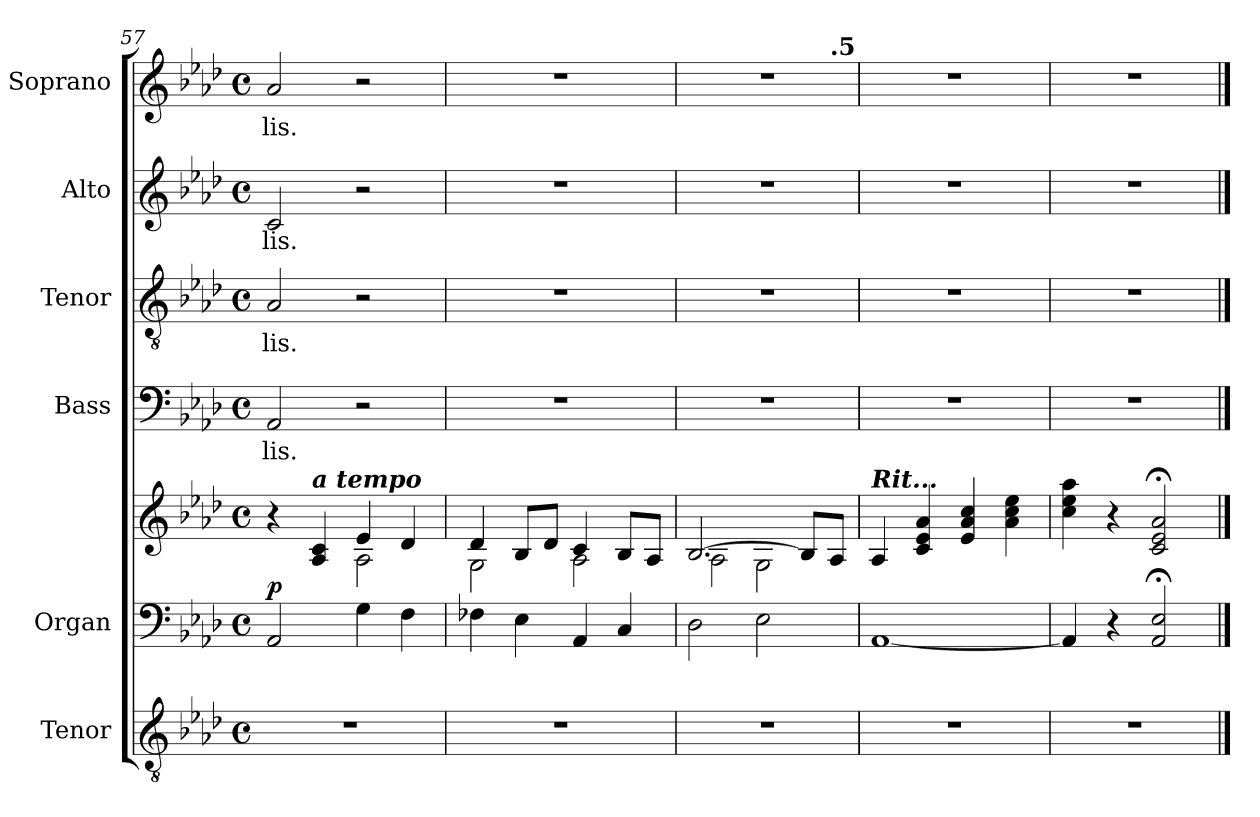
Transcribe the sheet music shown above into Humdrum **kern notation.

**kern	**kern	**kern	**dynam	**kern	**text	**kern	**text	**kern	**text	**kern	**text
*part6	*part5	*part5	*part5	*part4	*part4	*part3	*part3	*part2	*part2	*part1	*part1
*staff7	*staff6	*staff5	*staff5/6	*staff4	*staff4	*staff3	*staff3	*staff2	*staff2	*staff1	*staff1
*I"Tenor	*I"Organ	*	*	*I"Bass	*	*I"Tenor	*	*I"Alto	*	*I"Soprano	*
*I'Ten.	*I'Org.	*	*	*I'B.	*	*I'T.	*	*I'A.	*	*I'S.	*
!!LO:LB:g=z
*clefGv2	*clefF4	*clefG2	*	*clefF4	*	*clefGv2	*	*clefG2	*	*clefG2	*
*k[b-e-a-d-]	*k[b-e-a-d-]	*k[b-e-a-d-]	*	*k[b-e-a-d-]	*	*k[b-e-a-d-]	*	*k[b-e-a-d-]	*	*k[b-e-a-d-]	*
*M4/4	*M4/4	*M4/4	*	*M4/4	*	*M4/4	*	*M4/4	*	*M4/4	*
*met(c)	*met(c)	*met(c)	*	*met(c)	*	*met(c)	*	*met(c)	*	*met(c)	*
*MM55	*MM55	*MM55	*	*MM55	*	*MM55	*	*MM55	*	*MM55	*
=57	=57	=57	=57	=57	=57	=57	=57	=57	=57	=57	=57
*	*	*^	*	*	*	*	*	*	*	*	*
!	!	!	!	!LO:DY:a=2	!	!LO:LY:b	!	!LO:LY:b	!	!LO:LY:b	!	!LO:LY:b
*	*	*	*	*	*	*	*	*	*	*	*^	*
1r	2AA-/	4r	2ryy	p	2AA-!/	-lis.	2A-!/	-lis.	2c!/	-lis.	2a-!/	4ryy	-lis.
*	*	*	*	*	*	*	*	*	*	*	*MM70	*	*
!	!	!LO:TX:a:Bi:t=a tempo	!	!	!	!	!	!	!	!	!	!	!
.	.	4A-/ 4c/	.	.	.	.	.	.	.	.	.	2.ryy	.
.	4G\	4e-/	2A-\	.	2r	.	2r	.	2r	.	2r	.	.
.	4F\	4d-/	.	.	.	.	.	.	.	.	.	.	.
*	*	*	*	*	*	*	*	*	*	*	*v	*v	*
=58	=58	=58	=58	=58	=58	=58	=58	=58	=58	=58	=58	=58
1r	4F-X\	4d-/	2G\	.	1r	.	1r	.	1r	.	1r	.
.	4E-\	8B-/L	.	.	.	.	.	.	.	.	.	.
.	.	8d-/J	.	.	.	.	.	.	.	.	.	.
.	4AA-/	4c/	2A-\	.	.	.	.	.	.	.	.	.
.	4C/	8B-/L	.	.	.	.	.	.	.	.	.	.
.	.	8A-/J	.	.	.	.	.	.	.	.	.	.
=59	=59	=59	=59	=59	=59	=59	=59	=59	=59	=59	=59	=59
*	*	*	*	*	*	*	*	*	*	*	*^	*
*	*	*	*	*	*	*	*	*	*	*	*	*^	*
1r	2D-\	[2.B-/	2A-\	.	1r	.	1r	.	1r	.	1r	2..ryy	2.ryy	.
.	2E-\	.	2G\	.	.	.	.	.	.	.	.	.	.	.
*	*	*	*	*	*	*	*	*	*	*	*MM71	*	*	*
.	.	8B-/L]	.	.	.	.	.	.	.	.	.	.	4ryy	.
*	*	*	*	*	*	*	*	*	*	*	*MM69	*	*	*
!	!	!	!	!	!	!	!	!	!	!	!	!LO:TX:a:B:t=.5	!	!
.	.	8A-/J	.	.	.	.	.	.	.	.	.	8ryy	.	.
*	*	*v	*v	*	*	*	*	*	*	*	*v	*v	*v	*
=60	=60	=60	=60	=60	=60	=60	=60	=60	=60	=60	=60
*	*	*	*	*	*	*	*	*	*	*MM68	*
*	*	*	*	*	*	*	*	*	*	*^	*
*	*	*	*	*	*	*	*	*	*	*	*^	*
!	!	!LO:TX:a:Bi:t=Rit...	!	!	!	!	!	!	!	!	!	!	!
*	*	*	*	*	*	*	*	*	*	*	*	*^	*
1r	[1AA-	4A-/	.	1r	.	1r	.	1r	.	1r	4ryy	2ryy	2.ryy	.
*	*	*	*	*	*	*	*	*	*	*MM65	*	*	*	*
.	.	4c/ 4e-/ 4a-/	.	.	.	.	.	.	.	.	2.ryy	.	.	.
*	*	*	*	*	*	*	*	*	*	*MM62	*	*	*	*
.	.	4e-/ 4a-/ 4cc/	.	.	.	.	.	.	.	.	.	2ryy	.	.
*	*	*	*	*	*	*	*	*	*	*MM59	*	*	*	*
.	.	4a-\ 4cc\ 4ee-\	.	.	.	.	.	.	.	.	.	.	4ryy	.
*	*	*	*	*	*	*	*	*	*	*v	*v	*v	*v	*
=61	=61	=61	=61	=61	=61	=61	=61	=61	=61	=61	=61
*	*	*	*	*	*	*	*	*	*	*MM56	*
*	*	*	*	*	*	*	*	*	*	*^	*
*	*	*	*	*	*	*	*	*	*	*	*^	*
1r	4AA-/]	4cc\ 4ee-\ 4aa-\	.	1r	.	1r	.	1r	.	1r	4ryy	2ryy	.
*	*	*	*	*	*	*	*	*	*	*MM53	*	*	*
.	4r	4r	.	.	.	.	.	.	.	.	2.ryy	.	.
*	*	*	*	*	*	*	*	*	*	*MM50	*	*	*
.	2AA-/;< 2E-/;<	2c/;< 2e-/;< 2a-/;<	.	.	.	.	.	.	.	.	.	2ryy	.
*	*	*	*	*	*	*	*	*	*	*v	*v	*v	*
==	==	==	==	==	==	==	==	==	==	==	==
*-	*-	*-	*-	*-	*-	*-	*-	*-	*-	*-	*-
